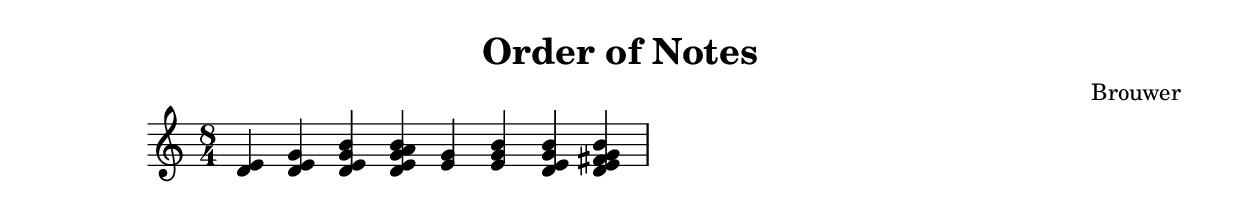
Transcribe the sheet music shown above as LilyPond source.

\header{
title ="Order of Notes"
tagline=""
arranger = "Brouwer"
composer = ""
}
\score{
\midi {}

\relative c'{

	\time 8/4
	\key c \major
	<d e>
	<d e g>
	<d e g b>
	<d e g a b> 
	<e g>
	<e g b>
	<e g b d,>
	<e fis g b d,>
	
}
\layout{
	\context {
      \Score
    	  \override SpacingSpanner
        	#'base-shortest-duration = #(ly:make-moment 1 16)
    }
}
}



